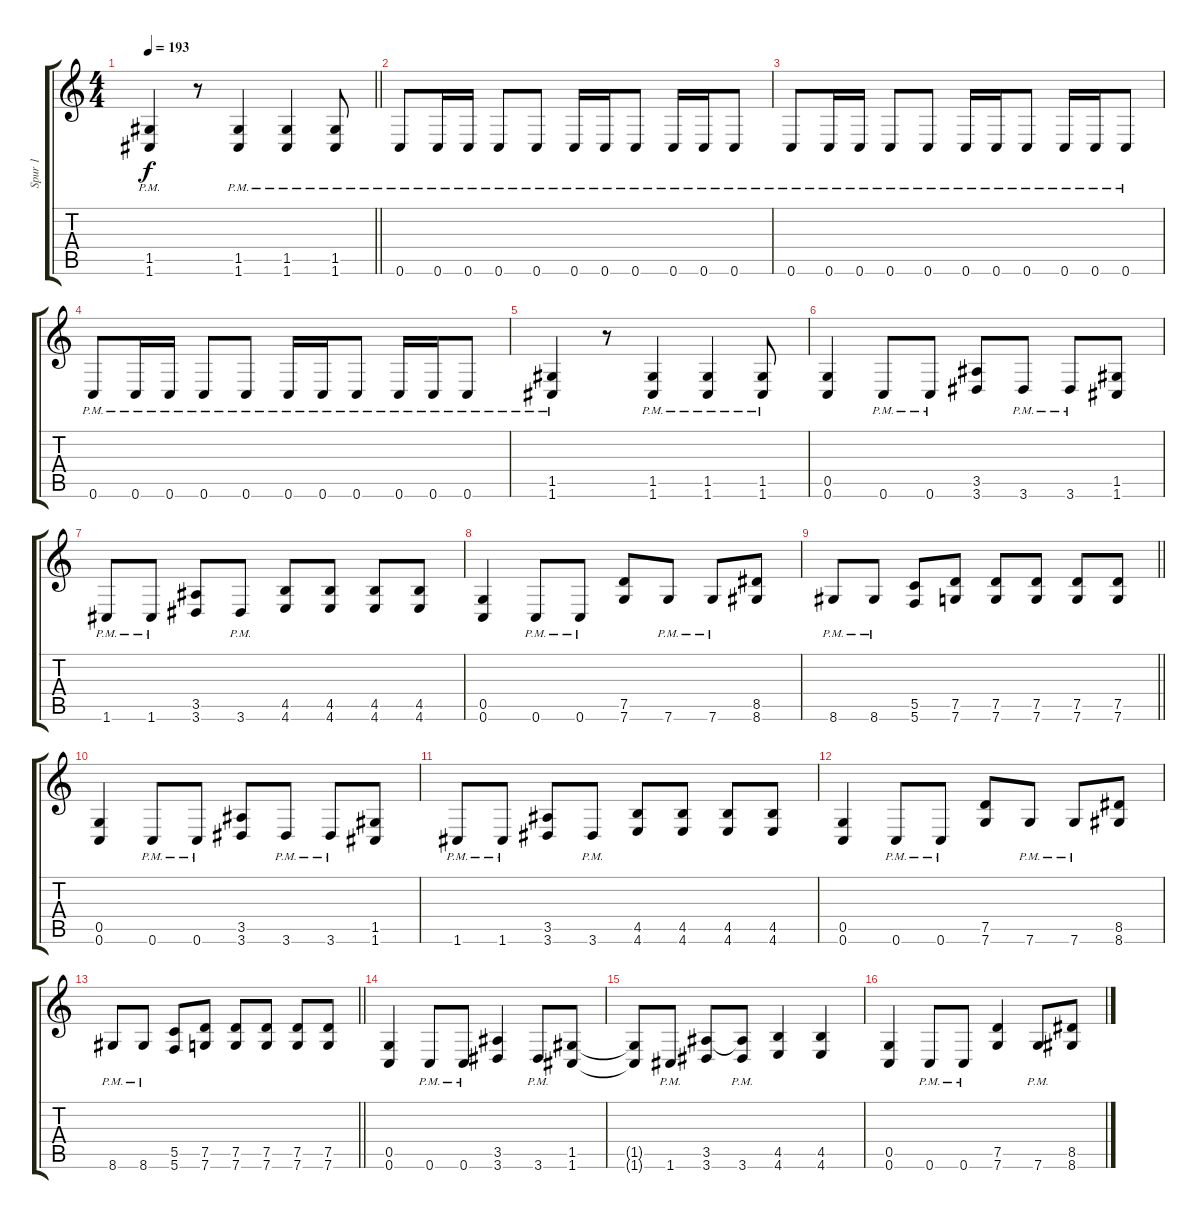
\track ("Spur 1" "Spur 1") {instrument distortionguitar}
\staff {score tabs}
\tuning (D4 A3 F3 C3 G2 C2) {hide}
\ts (4 4)
\tempo 193
\clef g2
\barLineRight lightlight
\ks c
(1.5{pm} 1.6{pm}).4{dy f} r.8 (1.5{pm} 1.6{pm}).4 (1.5{pm} 1.6{pm}).4 (1.5{pm} 1.6{pm}).8 |
0.6{pm}.8 0.6{pm}.16 0.6{pm}.16 0.6{pm}.8 0.6{pm}.8 0.6{pm}.16 0.6{pm}.16 0.6{pm}.8 0.6{pm}.16 0.6{pm}.16 0.6{pm}.8 |
0.6{pm}.8 0.6{pm}.16 0.6{pm}.16 0.6{pm}.8 0.6{pm}.8 0.6{pm}.16 0.6{pm}.16 0.6{pm}.8 0.6{pm}.16 0.6{pm}.16 0.6{pm}.8 |
0.6{pm}.8 0.6{pm}.16 0.6{pm}.16 0.6{pm}.8 0.6{pm}.8 0.6{pm}.16 0.6{pm}.16 0.6{pm}.8 0.6{pm}.16 0.6{pm}.16 0.6{pm}.8 |
(1.5{pm} 1.6{pm}).4 r.8 (1.5{pm} 1.6{pm}).4 (1.5{pm} 1.6{pm}).4 (1.5{pm} 1.6{pm}).8 |
(0.5 0.6).4 0.6{pm}.8 0.6{pm}.8 (3.5 3.6).8 3.6{pm}.8 3.6{pm}.8 (1.5 1.6).8 |
1.6{pm}.8 1.6{pm}.8 (3.5 3.6).8 3.6{pm}.8 (4.5 4.6).8 (4.5 4.6).8 (4.5 4.6).8 (4.5 4.6).8 |
(0.5 0.6).4 0.6{pm}.8 0.6{pm}.8 (7.5 7.6).8 7.6{pm}.8 7.6{pm}.8 (8.5 8.6).8 |
\barLineRight lightlight
8.6{pm}.8 8.6{pm}.8 (5.5 5.6).8 (7.5 7.6).8 (7.5 7.6).8 (7.5 7.6).8 (7.5 7.6).8 (7.5 7.6).8 |
(0.5 0.6).4 0.6{pm}.8 0.6{pm}.8 (3.5 3.6).8 3.6{pm}.8 3.6{pm}.8 (1.5 1.6).8 |
1.6{pm}.8 1.6{pm}.8 (3.5 3.6).8 3.6{pm}.8 (4.5 4.6).8 (4.5 4.6).8 (4.5 4.6).8 (4.5 4.6).8 |
(0.5 0.6).4 0.6{pm}.8 0.6{pm}.8 (7.5 7.6).8 7.6{pm}.8 7.6{pm}.8 (8.5 8.6).8 |
\barLineRight lightlight
8.6{pm}.8 8.6{pm}.8 (5.5 5.6).8 (7.5 7.6).8 (7.5 7.6).8 (7.5 7.6).8 (7.5 7.6).8 (7.5 7.6).8 |
(0.5 0.6).4 0.6{pm}.8 0.6{pm}.8 (3.5 3.6).4 3.6{pm}.8 (1.5 1.6).8 |
(1.5{t} 1.6{t}).8 1.6{pm}.8 (3.5 3.6).8 (3.5{t} 3.6{pm}).8 (4.5 4.6).4 (4.5 4.6).4 |
(0.5 0.6).4 0.6{pm}.8 0.6{pm}.8 (7.5 7.6).4 7.6{pm}.8 (8.5 8.6).8
